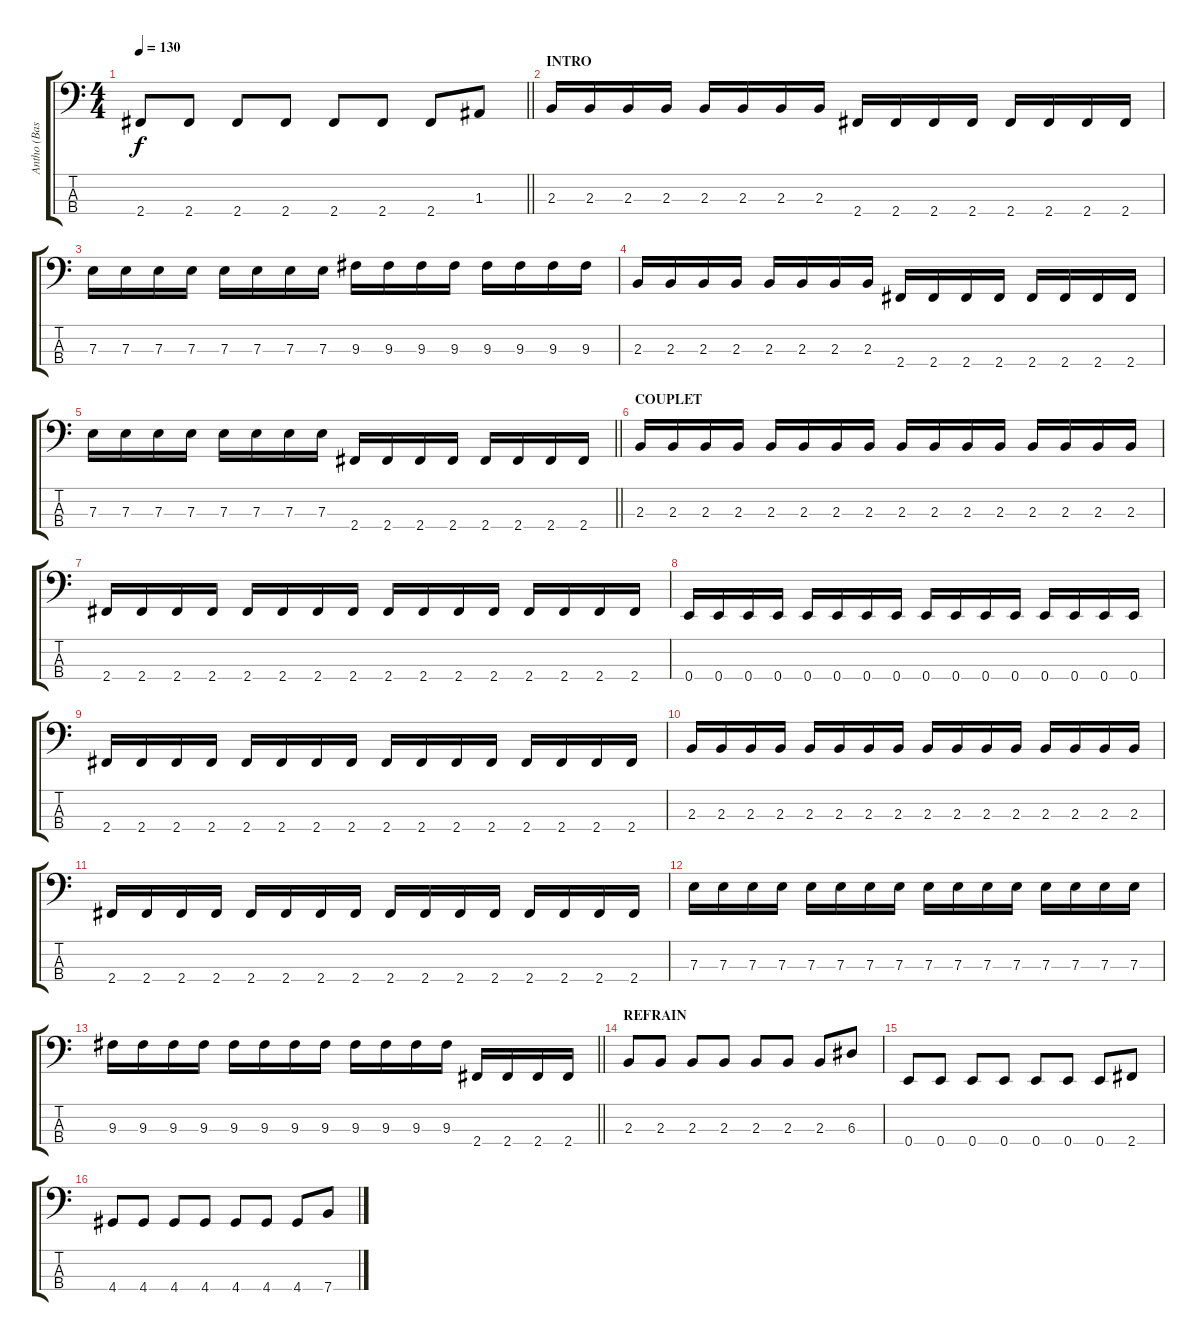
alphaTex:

\track ("Antho (Basse)" "Antho (Bas") {instrument electricbassfinger}
\staff {score tabs}
\tuning (G2 D2 A1 E1) {hide}
\ts (4 4)
\tempo 130
\clef f4
\barLineRight lightlight
\ks c
2.4.8{dy f} 2.4.8 2.4.8 2.4.8 2.4.8 2.4.8 2.4.8 1.3.8 |
\section ("" "INTRO")
2.3.16 2.3.16 2.3.16 2.3.16 2.3.16 2.3.16 2.3.16 2.3.16 2.4.16 2.4.16 2.4.16 2.4.16 2.4.16 2.4.16 2.4.16 2.4.16 |
7.3.16 7.3.16 7.3.16 7.3.16 7.3.16 7.3.16 7.3.16 7.3.16 9.3.16 9.3.16 9.3.16 9.3.16 9.3.16 9.3.16 9.3.16 9.3.16 |
2.3.16 2.3.16 2.3.16 2.3.16 2.3.16 2.3.16 2.3.16 2.3.16 2.4.16 2.4.16 2.4.16 2.4.16 2.4.16 2.4.16 2.4.16 2.4.16 |
\barLineRight lightlight
7.3.16 7.3.16 7.3.16 7.3.16 7.3.16 7.3.16 7.3.16 7.3.16 2.4.16 2.4.16 2.4.16 2.4.16 2.4.16 2.4.16 2.4.16 2.4.16 |
\section ("" "COUPLET")
2.3.16 2.3.16 2.3.16 2.3.16 2.3.16 2.3.16 2.3.16 2.3.16 2.3.16 2.3.16 2.3.16 2.3.16 2.3.16 2.3.16 2.3.16 2.3.16 |
2.4.16 2.4.16 2.4.16 2.4.16 2.4.16 2.4.16 2.4.16 2.4.16 2.4.16 2.4.16 2.4.16 2.4.16 2.4.16 2.4.16 2.4.16 2.4.16 |
0.4.16 0.4.16 0.4.16 0.4.16 0.4.16 0.4.16 0.4.16 0.4.16 0.4.16 0.4.16 0.4.16 0.4.16 0.4.16 0.4.16 0.4.16 0.4.16 |
2.4.16 2.4.16 2.4.16 2.4.16 2.4.16 2.4.16 2.4.16 2.4.16 2.4.16 2.4.16 2.4.16 2.4.16 2.4.16 2.4.16 2.4.16 2.4.16 |
2.3.16 2.3.16 2.3.16 2.3.16 2.3.16 2.3.16 2.3.16 2.3.16 2.3.16 2.3.16 2.3.16 2.3.16 2.3.16 2.3.16 2.3.16 2.3.16 |
2.4.16 2.4.16 2.4.16 2.4.16 2.4.16 2.4.16 2.4.16 2.4.16 2.4.16 2.4.16 2.4.16 2.4.16 2.4.16 2.4.16 2.4.16 2.4.16 |
7.3.16 7.3.16 7.3.16 7.3.16 7.3.16 7.3.16 7.3.16 7.3.16 7.3.16 7.3.16 7.3.16 7.3.16 7.3.16 7.3.16 7.3.16 7.3.16 |
\barLineRight lightlight
9.3.16 9.3.16 9.3.16 9.3.16 9.3.16 9.3.16 9.3.16 9.3.16 9.3.16 9.3.16 9.3.16 9.3.16 2.4.16 2.4.16 2.4.16 2.4.16 |
\section ("" "REFRAIN")
2.3.8 2.3.8 2.3.8 2.3.8 2.3.8 2.3.8 2.3.8 6.3.8 |
0.4.8 0.4.8 0.4.8 0.4.8 0.4.8 0.4.8 0.4.8 2.4.8 |
4.4.8 4.4.8 4.4.8 4.4.8 4.4.8 4.4.8 4.4.8 7.4.8
